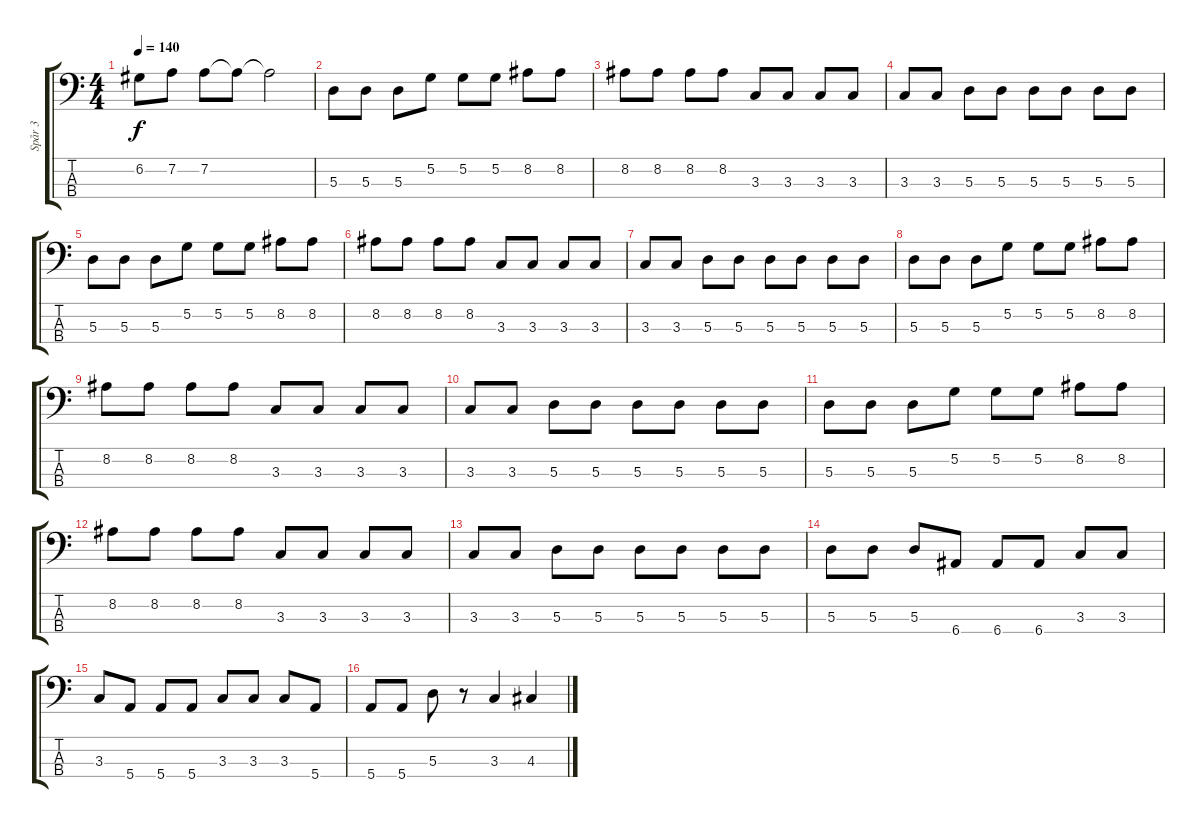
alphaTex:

\track ("Spår 3" "Spår 3") {instrument electricbassfinger}
\staff {score tabs}
\tuning (G2 D2 A1 E1) {hide}
\ts (4 4)
\tempo 140
\clef f4
\ks c
6.2.8{dy f} 7.2.8 7.2.8 7.2{t}.8 7.2{t}.2 |
5.3.8 5.3.8 5.3.8 5.2.8 5.2.8 5.2.8 8.2.8 8.2.8 |
8.2.8 8.2.8 8.2.8 8.2.8 3.3.8 3.3.8 3.3.8 3.3.8 |
3.3.8 3.3.8 5.3.8 5.3.8 5.3.8 5.3.8 5.3.8 5.3.8 |
5.3.8 5.3.8 5.3.8 5.2.8 5.2.8 5.2.8 8.2.8 8.2.8 |
8.2.8 8.2.8 8.2.8 8.2.8 3.3.8 3.3.8 3.3.8 3.3.8 |
3.3.8 3.3.8 5.3.8 5.3.8 5.3.8 5.3.8 5.3.8 5.3.8 |
5.3.8 5.3.8 5.3.8 5.2.8 5.2.8 5.2.8 8.2.8 8.2.8 |
8.2.8 8.2.8 8.2.8 8.2.8 3.3.8 3.3.8 3.3.8 3.3.8 |
3.3.8 3.3.8 5.3.8 5.3.8 5.3.8 5.3.8 5.3.8 5.3.8 |
5.3.8 5.3.8 5.3.8 5.2.8 5.2.8 5.2.8 8.2.8 8.2.8 |
8.2.8 8.2.8 8.2.8 8.2.8 3.3.8 3.3.8 3.3.8 3.3.8 |
3.3.8 3.3.8 5.3.8 5.3.8 5.3.8 5.3.8 5.3.8 5.3.8 |
5.3.8 5.3.8 5.3.8 6.4.8 6.4.8 6.4.8 3.3.8 3.3.8 |
3.3.8 5.4.8 5.4.8 5.4.8 3.3.8 3.3.8 3.3.8 5.4.8 |
5.4.8 5.4.8 5.3.8 r.8 3.3.4 4.3.4
